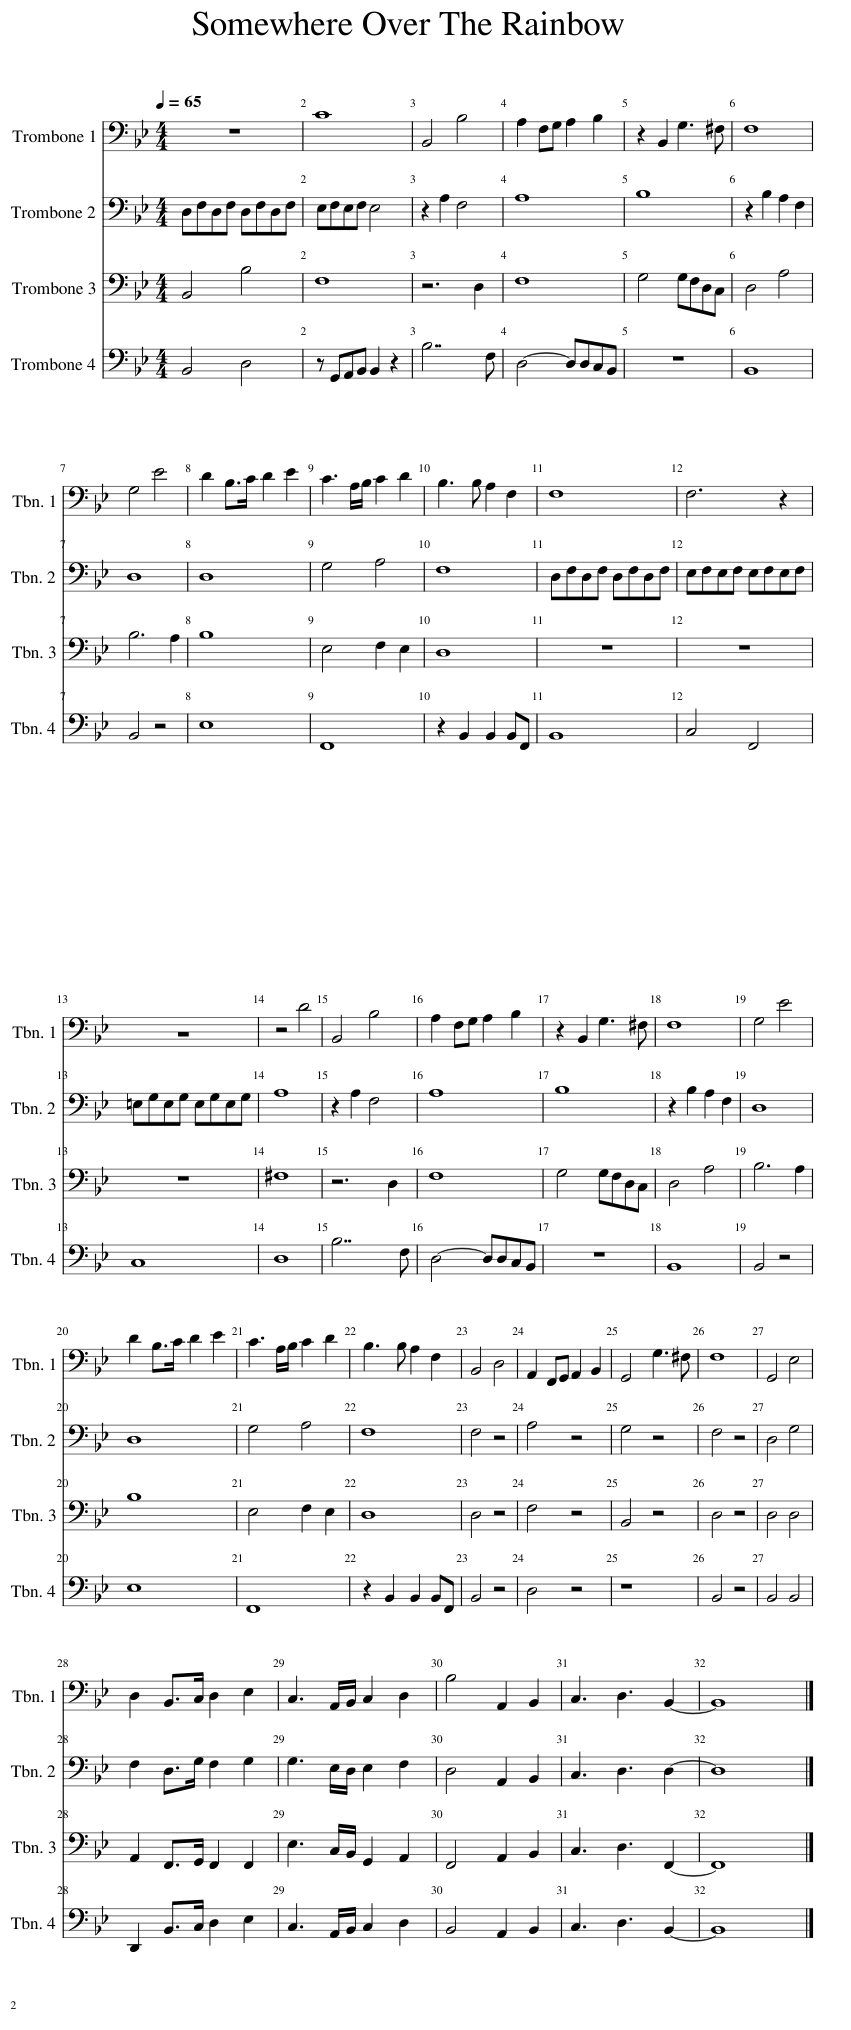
X:1
%%score 1 2 3 4
L:1/8
Q:1/4=65
M:4/4
I:linebreak $
K:Bb
V:1 bass
V:2 bass
V:3 bass
V:4 bass
V:1
 z8 | C8 | B,,4 B,4 | A,2 F,G, A,2 B,2 | z2 B,,2 G,3 ^F, | %5
 F,8 |$ G,4 E4 | D2 B,>C D2 E2 | C3 A,/B,/ C2 D2 | B,3 B, A,2 F,2- | %10
 F,8 | F,6 z2 |$ z8 | z4 D4 | B,,4 B,4 | %15
 A,2 F,G, A,2 B,2 | z2 B,,2 G,3 ^F, | F,8 | G,4 E4 |$ D2 B,>C D2 E2 | %20
 C3 A,/B,/ C2 D2 | B,3 B, A,2 F,2 | B,,4 D,4 | A,,2 F,,G,, A,,2 B,,2 | G,,4 G,3 ^F, | %25
 F,8 | G,,4 E,4 |$ D,2 B,,>C, D,2 E,2 | C,3 A,,/B,,/ C,2 D,2 | B,4 A,,2 B,,2 | %30
 C,3 D,3 B,,2- | B,,8 |] %32
V:2
 D,F,D,F, D,F,D,F, | E,F,E,F, E,4 | z2 A,2 F,4 | A,8 | B,8 | %5
 z2 B,2 A,2 F,2 |$ D,8 | D,8 | G,4 A,4 | F,8 | %10
 D,F,D,F, D,F,D,F, | E,F,E,F, E,F,E,F, |$ =E,G,E,G, E,G,E,G, | A,8 | z2 A,2 F,4 | %15
 A,8 | B,8 | z2 B,2 A,2 F,2 | D,8 |$ D,8 | %20
 G,4 A,4 | F,8 | F,4 z4 | A,4 z4 | G,4 z4 | %25
 F,4 z4 | D,4 G,4 |$ F,2 D,>G, F,2 G,2 | G,3 E,/D,/ E,2 F,2 | D,4 A,,2 B,,2 | %30
 C,3 D,3 D,2- | D,8 |] %32
V:3
 B,,4 B,4 | F,8 | z6 D,2 | F,8 | G,4 G,F,D,C, | %5
 D,4 A,4 |$ B,6 A,2 | B,8 | E,4 F,2 E,2 | D,8 | %10
 z8 | z8 |$ z8 | ^F,8 | z6 D,2 | %15
 F,8 | G,4 G,F,D,C, | D,4 A,4 | B,6 A,2 |$ B,8 | %20
 E,4 F,2 E,2 | D,8 | D,4 z4 | F,4 z4 | B,,4 z4 | %25
 D,4 z4 | D,4 D,4 |$ A,,2 F,,>G,, F,,2 F,,2 | E,3 C,/B,,/ G,,2 A,,2 | F,,4 A,,2 B,,2 | %30
 C,3 D,3 F,,2- | F,,8 |] %32
V:4
 B,,4 D,4 | z G,,A,,B,, B,,2 z2 | B,7 F, | D,4- D,D,C,B,, | z8 | %5
 B,,8 |$ B,,4 z4 | E,8 | F,,8 | z2 B,,2 B,,2 B,,F,, | %10
 B,,8 | C,4 F,,4 |$ C,8 | D,8 | B,7 F, | %15
 D,4- D,D,C,B,, | z8 | B,,8 | B,,4 z4 |$ E,8 | %20
 F,,8 | z2 B,,2 B,,2 B,,F,, | B,,4 z4 | D,4 z4 | z8 | %25
 B,,4 z4 | B,,4 B,,4 |$ D,,2 B,,>C, D,2 E,2 | C,3 A,,/B,,/ C,2 D,2 | B,,4 A,,2 B,,2 | %30
 C,3 D,3 B,,2- | B,,8 |] %32
